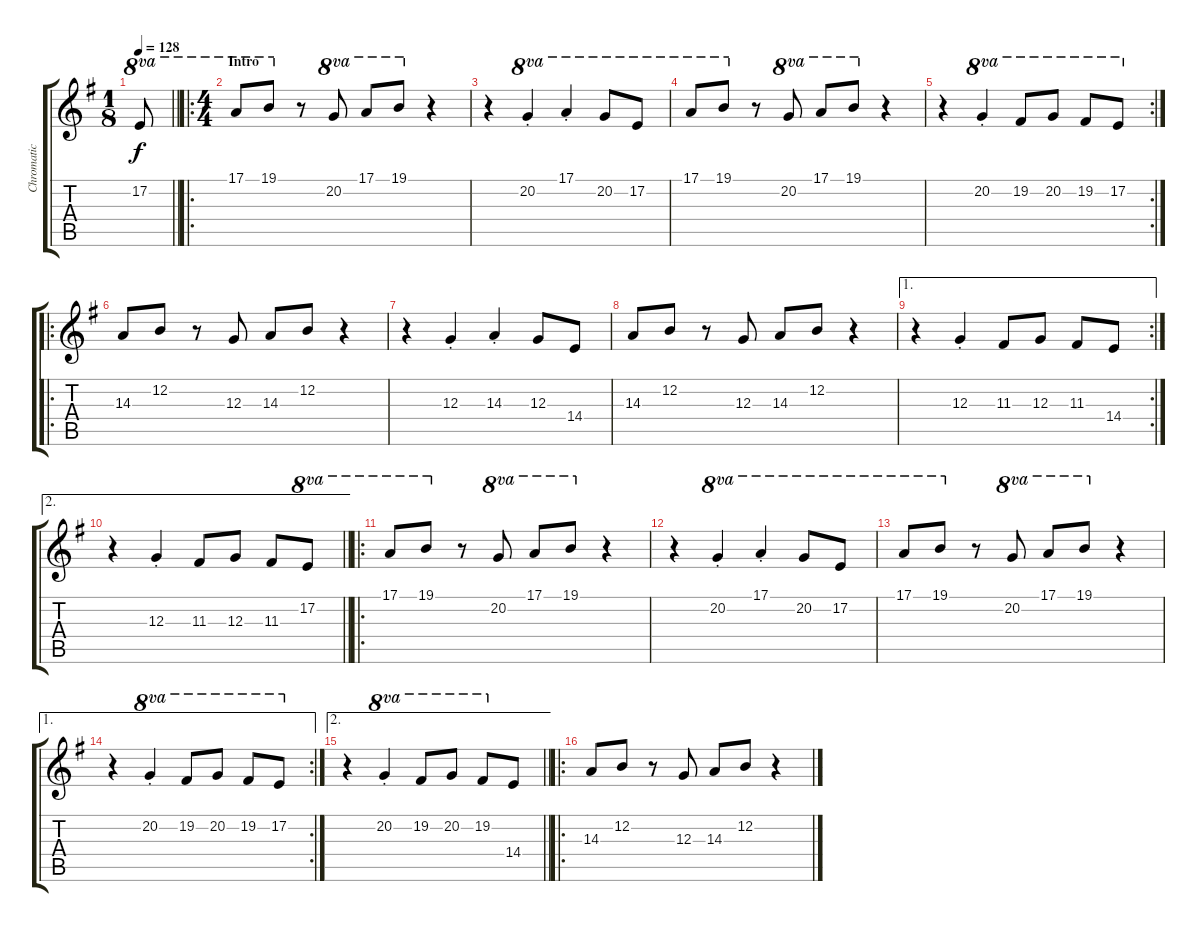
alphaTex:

\track ("Chromatic Percussion" "Chromatic ") {instrument marimba}
\staff {score tabs}
\tuning (E4 B3 G3 D3 A2 E2) {hide}
\ts (1 8)
\tempo 128
\clef g2
\barLineRight lightlight
\ks g
17.2.8{ot 8va dy f instrument marimba} |
\ro
\ts (4 4)
\section ("" "Intro")
17.1.8{ot 8va} 19.1.8{ot 8va} r.8 20.2.8{ot 8va} 17.1.8{ot 8va} 19.1.8{ot 8va} r.4 |
r.4 20.2{st}.4{ot 8va} 17.1{st}.4{ot 8va} 20.2.8{ot 8va} 17.2.8{ot 8va} |
17.1.8{ot 8va} 19.1.8{ot 8va} r.8 20.2.8{ot 8va} 17.1.8{ot 8va} 19.1.8{ot 8va} r.4 |
\rc 2
r.4 20.2{st}.4{ot 8va} 19.2.8{ot 8va} 20.2.8{ot 8va} 19.2.8{ot 8va} 17.2.8{ot 8va} |
\ro
14.3.8 12.2.8 r.8 12.3.8 14.3.8 12.2.8 r.4 |
r.4 12.3{st}.4 14.3{st}.4 12.3.8 14.4.8 |
14.3.8 12.2.8 r.8 12.3.8 14.3.8 12.2.8 r.4 |
\ae 1
\rc 2
r.4 12.3{st}.4 11.3.8 12.3.8 11.3.8 14.4.8 |
\ae 2
\barLineRight lightlight
r.4 12.3{st}.4 11.3.8 12.3.8 11.3.8 17.2.8{ot 8va} |
\ro
17.1.8{ot 8va} 19.1.8{ot 8va} r.8 20.2.8{ot 8va} 17.1.8{ot 8va} 19.1.8{ot 8va} r.4 |
r.4 20.2{st}.4{ot 8va} 17.1{st}.4{ot 8va} 20.2.8{ot 8va} 17.2.8{ot 8va} |
17.1.8{ot 8va} 19.1.8{ot 8va} r.8 20.2.8{ot 8va} 17.1.8{ot 8va} 19.1.8{ot 8va} r.4 |
\ae 1
\rc 2
r.4 20.2{st}.4{ot 8va} 19.2.8{ot 8va} 20.2.8{ot 8va} 19.2.8{ot 8va} 17.2.8{ot 8va} |
\ae 2
\barLineRight lightlight
r.4 20.2{st}.4{ot 8va} 19.2.8{ot 8va} 20.2.8{ot 8va} 19.2.8{ot 8va} 14.4.8 |
\ro
14.3.8 12.2.8 r.8 12.3.8 14.3.8 12.2.8 r.4
